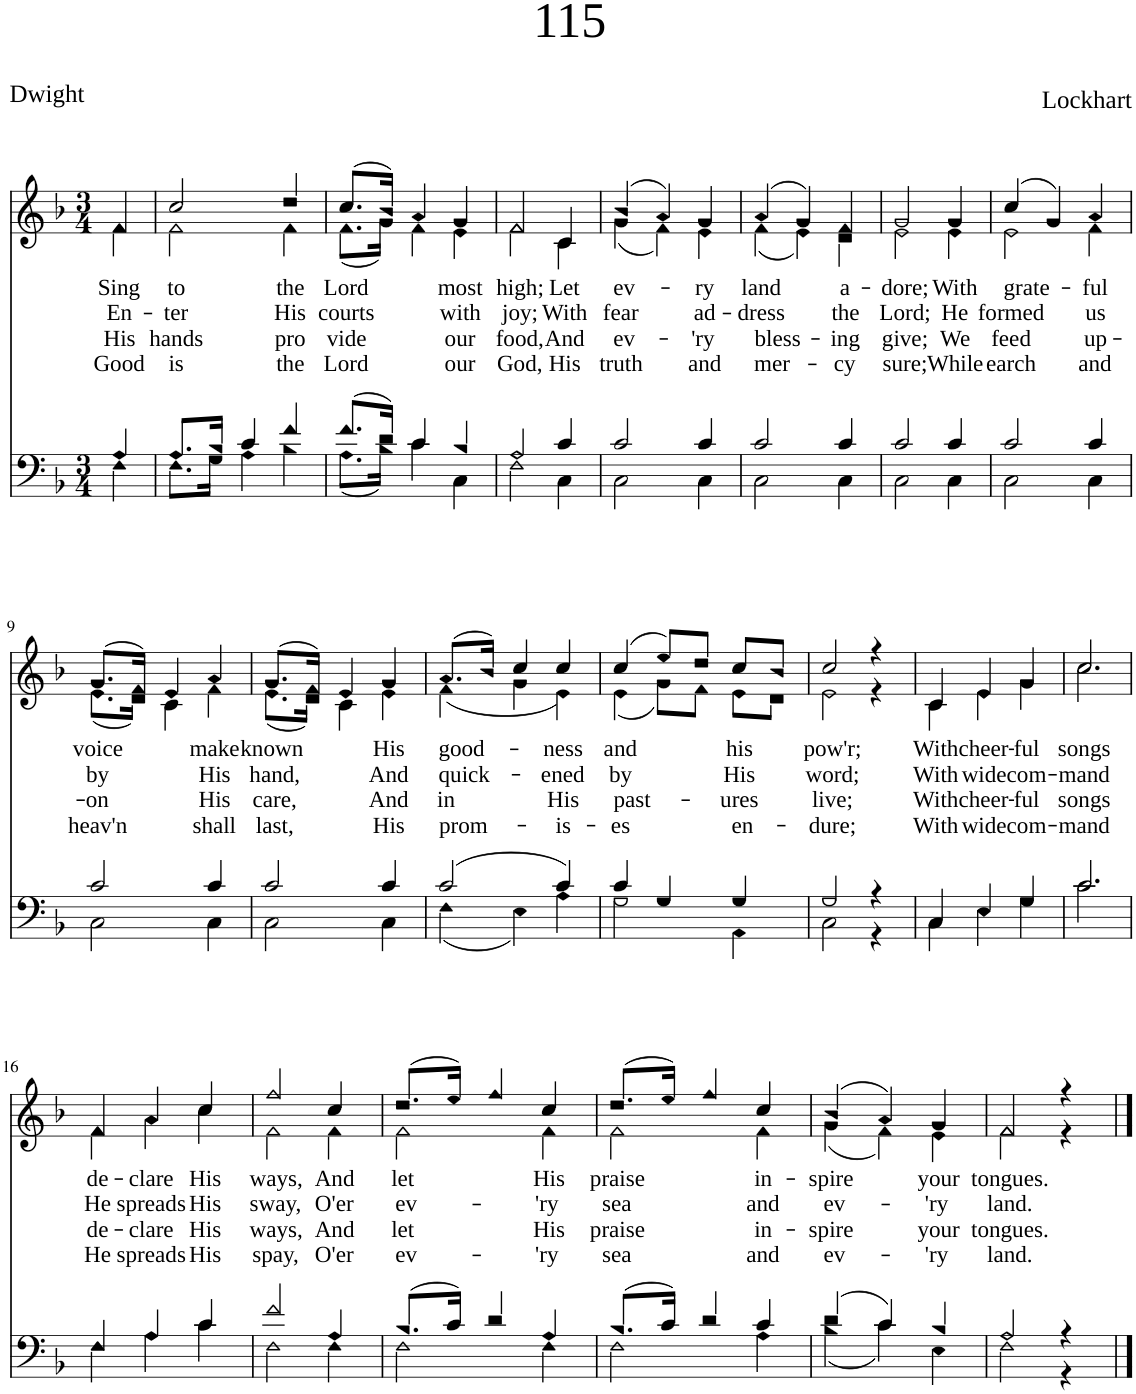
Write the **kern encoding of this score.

**kern	**kern	**text	**text	**text	**text
*part2	*part1	*part1	*part1	*part1	*part1
*staff2	*staff1	*staff1	*staff1	*staff1	*staff1
*I"Bass	*I"Soprano	*	*	*	*
*clefF4	*clefG2	*	*	*	*
*k[b-]	*k[b-]	*	*	*	*
*M3/4	*M3/4	*	*	*	*
=1	=1	=1	=1	=1	=1
*^	*	*	*	*	*
!	!	!	!LO:LY:b	!LO:LY:b	!LO:LY:b	!LO:LY:b
*	*	*^	*	*	*	*
4A/	4F\	4f/	4f\	Sing	En-	His	Good
=2	=2	=2	=2	=2	=2	=2	=2
!	!	!	!	!LO:LY:b	!LO:LY:b	!LO:LY:b	!LO:LY:b
8.A/L	8.F\L	2cc/	2f\	to	-ter	hands	is
16B-/Jk	16G\Jk	.	.	.	.	.	.
4c/	4A\	.	.	.	.	.	.
!	!	!	!	!LO:LY:b	!LO:LY:b	!LO:LY:b	!LO:LY:b
4f/	4B-\	4dd/	4f\	the	His	pro	the
=3	=3	=3	=3	=3	=3	=3	=3
!	!	!	!	!LO:LY:b	!LO:LY:b	!LO:LY:b	!LO:LY:b
(8.f/L	(8.A\L	(8.cc/L	(8.f\L	Lord	courts	vide	Lord
16d/Jk)	16B-\Jk)	16b-/Jk)	16g\Jk)	.	.	.	.
4c/	4c\	4a/	4f\	.	.	.	.
!	!	!	!	!LO:LY:b	!LO:LY:b	!LO:LY:b	!LO:LY:b
4B-/	4C\	4g/	4e\	most	with	our	our
=4	=4	=4	=4	=4	=4	=4	=4
!	!	!	!	!LO:LY:b	!LO:LY:b	!LO:LY:b	!LO:LY:b
2A/	2F\	2f/	2f\	high;	joy;	food,	God,
!	!	!	!	!LO:LY:b	!LO:LY:b	!LO:LY:b	!LO:LY:b
4c/	4C\	4c/	4c\	Let	With	And	His
=5	=5	=5	=5	=5	=5	=5	=5
!	!	!	!	!LO:LY:b	!LO:LY:b	!LO:LY:b	!LO:LY:b
2c/	2C\	(4b-/	(4g\	ev-	fear	ev-	truth
.	.	4a/)	4f\)	.	.	.	.
!	!	!	!	!LO:LY:b	!LO:LY:b	!LO:LY:b	!LO:LY:b
4c/	4C\	4g/	4e\	-ry	ad-	-'ry	and
=6	=6	=6	=6	=6	=6	=6	=6
!	!	!	!	!LO:LY:b	!LO:LY:b	!LO:LY:b	!LO:LY:b
2c/	2C\	(4a/	(4f\	land	-dress	bless-	mer-
.	.	4g/)	4e\)	.	.	.	.
!	!	!	!	!LO:LY:b	!LO:LY:b	!LO:LY:b	!LO:LY:b
4c/	4C\	4f/	4d\	a-	the	-ing	-cy
=7	=7	=7	=7	=7	=7	=7	=7
!	!	!	!	!LO:LY:b	!LO:LY:b	!LO:LY:b	!LO:LY:b
2c/	2C\	2g/	2e\	-dore;	Lord;	give;	sure;
!	!	!	!	!LO:LY:b	!LO:LY:b	!LO:LY:b	!LO:LY:b
4c/	4C\	4g/	4e\	With	He	We	While
=8	=8	=8	=8	=8	=8	=8	=8
!	!	!	!	!LO:LY:b	!LO:LY:b	!LO:LY:b	!LO:LY:b
2c/	2C\	(4cc/	2e\	grate-	formed	feed	earch
.	.	4g/)	.	.	.	.	.
!	!	!	!	!LO:LY:b	!LO:LY:b	!LO:LY:b	!LO:LY:b
4c/	4C\	4a/	4f\	-ful	us	up-	and
!!LO:LB:g=z	!!
=9	=9	=9	=9	=9	=9	=9	=9
!	!	!	!	!LO:LY:b	!LO:LY:b	!LO:LY:b	!LO:LY:b
2c/	2C\	(8.g/L	(8.e\L	voice	by	-on	heav'n
.	.	16f/Jk)	16d\Jk)	.	.	.	.
.	.	4e/	4c\	.	.	.	.
!	!	!	!	!LO:LY:b	!LO:LY:b	!LO:LY:b	!LO:LY:b
4c/	4C\	4a/	4f\	make	His	His	shall
=10	=10	=10	=10	=10	=10	=10	=10
!	!	!	!	!LO:LY:b	!LO:LY:b	!LO:LY:b	!LO:LY:b
2c/	2C\	(8.g/L	(8.e\L	known	hand,	care,	last,
.	.	16f/Jk)	16d\Jk)	.	.	.	.
.	.	4e/	4c\	.	.	.	.
!	!	!	!	!LO:LY:b	!LO:LY:b	!LO:LY:b	!LO:LY:b
4c/	4C\	4g/	4e\	His	And	And	His
=11	=11	=11	=11	=11	=11	=11	=11
!	!	!	!	!LO:LY:b	!LO:LY:b	!LO:LY:b	!LO:LY:b
(2c/	(4F\	(8.a/L	(4f\	good-	quick-	in	prom-
.	.	16b-/Jk)	.	.	.	.	.
.	4E\)	4cc/	4g\	.	.	.	.
!	!	!	!	!LO:LY:b	!LO:LY:b	!LO:LY:b	!LO:LY:b
4c/)	4A\	4cc/	4e\)	-ness	-ened	His	-is-
=12	=12	=12	=12	=12	=12	=12	=12
!	!	!	!	!LO:LY:b	!LO:LY:b	!LO:LY:b	!LO:LY:b
4c/	2G\	(4cc/	(4e\	and	by	past-	-es
4G/	.	8ee/L)	8g\L)	.	.	.	.
.	.	8dd/J	8f\J	.	.	.	.
!	!	!	!	!LO:LY:b	!LO:LY:b	!LO:LY:b	!LO:LY:b
4G/	4AA\	8cc/L	8e\L	his	His	-ures	en-
.	.	8b-/J	8d\J	.	.	.	.
=13	=13	=13	=13	=13	=13	=13	=13
!	!	!	!	!LO:LY:b	!LO:LY:b	!LO:LY:b	!LO:LY:b
2G/	2C\	2cc/	2e\	pow'r;	word;	live;	-dure;
4r	4r	4r	4r	.	.	.	.
=14	=14	=14	=14	=14	=14	=14	=14
!	!	!	!	!LO:LY:b	!LO:LY:b	!LO:LY:b	!LO:LY:b
4C/	4C\	4c/	4c\	With	With	With	With
!	!	!	!	!LO:LY:b	!LO:LY:b	!LO:LY:b	!LO:LY:b
4E/	4E\	4e/	4e\	cheer-	wide	cheer-	wide
!	!	!	!	!LO:LY:b	!LO:LY:b	!LO:LY:b	!LO:LY:b
4G/	4G\	4g/	4g\	-ful	com-	-ful	com-
=15	=15	=15	=15	=15	=15	=15	=15
!	!	!	!	!LO:LY:b	!LO:LY:b	!LO:LY:b	!LO:LY:b
2.c/	2.c\	2.cc/	2.cc\	songs	-mand	songs	-mand
!!LO:LB:g=z	!!
=16	=16	=16	=16	=16	=16	=16	=16
!	!	!	!	!LO:LY:b	!LO:LY:b	!LO:LY:b	!LO:LY:b
4F/	4F\	4f/	4f\	de-	He	de-	He
!	!	!	!	!LO:LY:b	!LO:LY:b	!LO:LY:b	!LO:LY:b
4A/	4A\	4a/	4a\	-clare	spreads	-clare	spreads
!	!	!	!	!LO:LY:b	!LO:LY:b	!LO:LY:b	!LO:LY:b
4c/	4c\	4cc/	4cc\	His	His	His	His
=17	=17	=17	=17	=17	=17	=17	=17
!	!	!	!	!LO:LY:b	!LO:LY:b	!LO:LY:b	!LO:LY:b
2f/	2F\	2ff/	2f\	ways,	sway,	ways,	spay,
!	!	!	!	!LO:LY:b	!LO:LY:b	!LO:LY:b	!LO:LY:b
4A/	4F\	4cc/	4f\	And	O'er	And	O'er
=18	=18	=18	=18	=18	=18	=18	=18
!	!	!	!	!LO:LY:b	!LO:LY:b	!LO:LY:b	!LO:LY:b
(8.B-/L	2F\	(8.dd/L	2f\	let	ev-	let	ev-
16c/Jk)	.	16ee/Jk)	.	.	.	.	.
4d/	.	4ff/	.	.	.	.	.
!	!	!	!	!LO:LY:b	!LO:LY:b	!LO:LY:b	!LO:LY:b
4A/	4F\	4cc/	4f\	His	-'ry	His	-'ry
=19	=19	=19	=19	=19	=19	=19	=19
!	!	!	!	!LO:LY:b	!LO:LY:b	!LO:LY:b	!LO:LY:b
(8.B-/L	2F\	(8.dd/L	2f\	praise	sea	praise	sea
16c/Jk)	.	16ee/Jk)	.	.	.	.	.
4d/	.	4ff/	.	.	.	.	.
!	!	!	!	!LO:LY:b	!LO:LY:b	!LO:LY:b	!LO:LY:b
4c/	4A\	4cc/	4f\	in-	and	in-	and
=20	=20	=20	=20	=20	=20	=20	=20
!	!	!	!	!LO:LY:b	!LO:LY:b	!LO:LY:b	!LO:LY:b
(4d/	(4B-\	(4b-/	(4g\	-spire	ev-	-spire	ev-
4c/)	4c\)	4a/)	4f\)	.	.	.	.
!	!	!	!	!LO:LY:b	!LO:LY:b	!LO:LY:b	!LO:LY:b
4B-/	4E\	4g/	4e\	your	-'ry	your	-'ry
=21	=21	=21	=21	=21	=21	=21	=21
!	!	!	!	!LO:LY:b	!LO:LY:b	!LO:LY:b	!LO:LY:b
2A/	2F\	2f/	2f\	tongues.	land.	tongues.	land.
4r	4r	4r	4r	.	.	.	.
*v	*v	*	*	*	*	*	*
*	*v	*v	*	*	*	*
==	==	==	==	==	==
*-	*-	*-	*-	*-	*-
